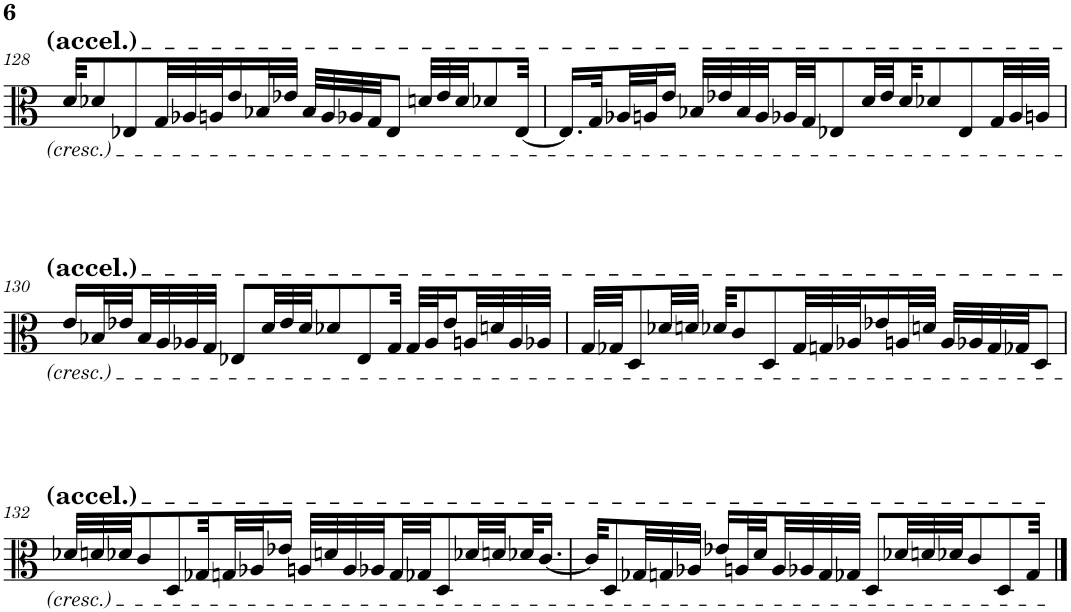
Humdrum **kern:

**kern
*part1
*staff1
*I"Viola
*I'Vla.
!!LO:PB:g=z
*clefC3
*k[]
*M4/4
=128
32d/KKL
8d-X/
8E-X/
32G/LL
32A-X/
32An/J
16e/
32B-X/L
32e-X/JJJ
32B-/LLL
32A/
32A-X/
32G/JJ
8E-/J
32dn/LLL
32e-/
32d/JJ
8d-X/
[32E-/Jkk
=129
16.E-/LL]
32G/L
32A-X/
32An/J
16e/JJ
32B-X/LLL
32e-X/
32B-/
32A/
32A-X/
32G/JJ
8E-X/
32d/LL
32e-/
32d/JJ
8d-X/
8E-/
32G/LL
32A-/
32An/JJJ
!!LO:LB:g=z
=130
16e/LL
32B-X/L
32e-X/
32B-/
32A/
32A-X/
32G/JJJ
8E-X/L
32d/LL
32e-/
32d/JJ
8d-X/
8E-/
32G/Jkk
32G/LLL
32A-/J
16e-/
32An/L
32dn/
32A/
32A-X/JJJ
=131
32G/LLL
32G-X/JJ
8D/
32d-X/LL
32dn/JJJ
32d-X/KKL
8c/
8D/
32G-/LL
32Gn/
32A-X/J
16e-X/
32An/L
32dn/JJJ
32A/LLL
32A-X/
32G/
32G-X/JJ
8D/J
!!LO:LB:g=z
=132
32d-X/LLL
32dn/
32d-X/JJ
8c/
8D/
32G-X/LL
32Gn/
32A-X/J
16e-X/JJ
32An/LLL
32dn/
32A/
32A-X/
32G/
32G-X/JJ
8D/
32d-X/LL
32dn/
32d-X/J
[16.c/JJ
=133
32c/KKL]
8D/
32G-X/LL
32Gn/
32A-X/JJJ
16e-X/LL
32An/L
32d/
32A/
32A-X/
32G/
32G-X/JJJ
8D/L
32d-X/LL
32dn/
32d-X/JJ
8c/
8D/
32G-/Jkk
==
*-
